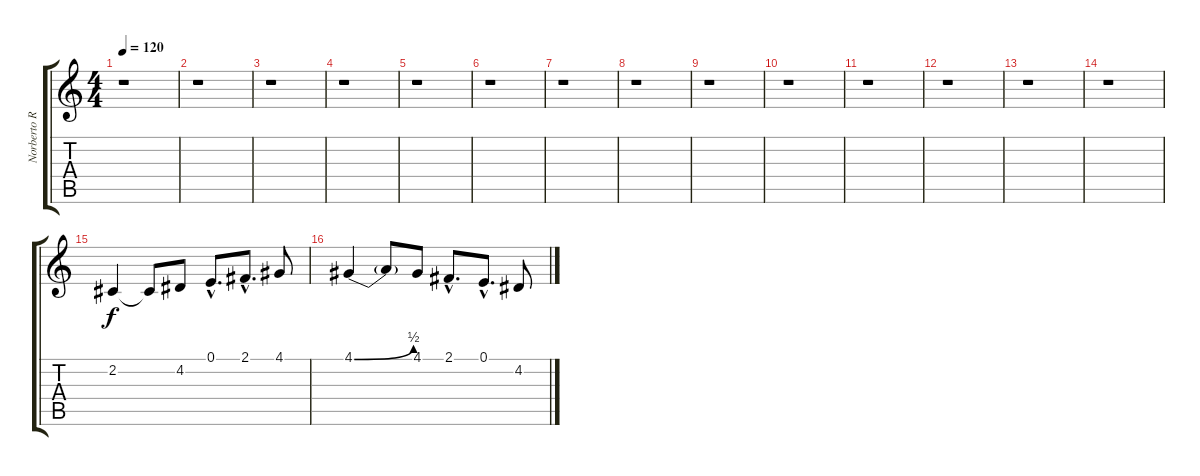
\track ("Norberto Rodriguez" "Norberto R") {instrument lead8bassandlead}
\staff {score tabs}
\tuning (E4 B3 G3 D3 A2 E2) {hide}
\ts (4 4)
\tempo 120
\clef g2
\ks c
r.1{dy f} |
r.1 |
r.1 |
r.1 |
r.1 |
r.1 |
r.1 |
r.1 |
r.1 |
r.1 |
r.1 |
r.1 |
r.1 |
r.1 |
2.2.4 2.2{t}.8 4.2.8 0.1{hac}.8{d} 2.1{hac}.8{d} 4.1.8 |
4.1{be (bend 0 0 60 2)}.4 4.1{t}.8 4.1.8 2.1{hac}.8{d} 0.1{hac}.8{d} 4.2.8
